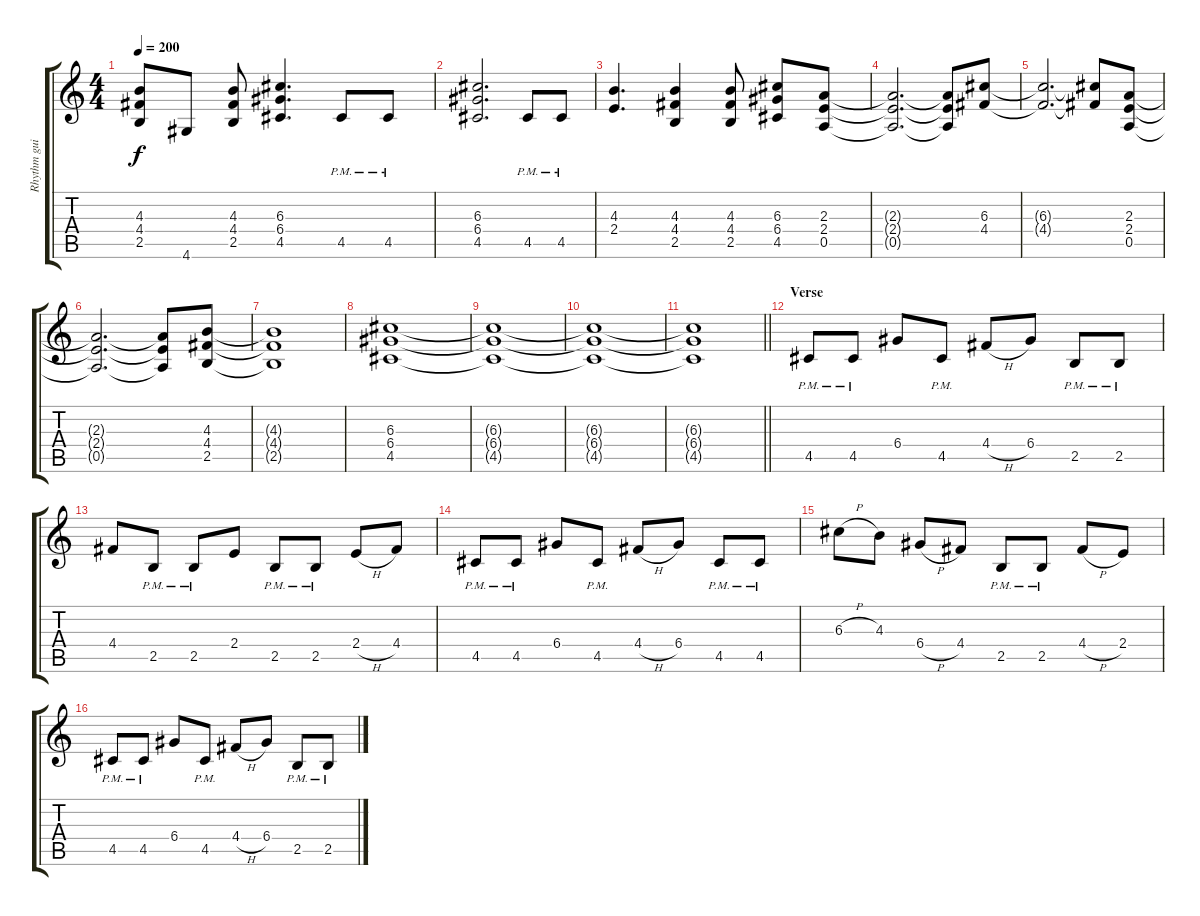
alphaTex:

\track ("Rhythm guitar 2" "Rhythm gui") {instrument distortionguitar}
\staff {score tabs}
\tuning (E4 B3 G3 D3 A2 E2) {hide}
\ts (4 4)
\tempo 200
\clef g2
\ks c
(4.3 4.4 2.5).8{dy f} 4.6.8 (4.3 4.4 2.5).8 (6.3 6.4 4.5).4{d} 4.5{pm}.8 4.5{pm}.8 |
(6.3 6.4 4.5).2{d} 4.5{pm}.8 4.5{pm}.8 |
(4.3 2.4).4{d} (4.3 4.4 2.5).4 (4.3 4.4 2.5).8 (6.3 6.4 4.5).8 (2.3 2.4 0.5).8 |
(2.3{t} 2.4{t} 0.5{t}).2{d} (2.3{t} 2.4{t} 0.5{t}).8 (6.3 4.4).8 |
(6.3{t} 4.4{t}).2{d} (6.3{t} 4.4{t}).8 (2.3 2.4 0.5).8 |
(2.3{t} 2.4{t} 0.5{t}).2{d} (2.3{t} 2.4{t} 0.5{t}).8 (4.3 4.4 2.5).8 |
(4.3{t} 4.4{t} 2.5{t}).1 |
(6.3 6.4 4.5).1 |
(6.3{t} 6.4{t} 4.5{t}).1 |
(6.3{t} 6.4{t} 4.5{t}).1 |
\barLineRight lightlight
(6.3{t} 6.4{t} 4.5{t}).1 |
\section ("" "Verse")
4.5{pm}.8 4.5{pm}.8 6.4.8 4.5{pm}.8 4.4{h}.8 6.4.8 2.5{pm}.8 2.5{pm}.8 |
4.4.8 2.5{pm}.8 2.5{pm}.8 2.4.8 2.5{pm}.8 2.5{pm}.8 2.4{h}.8 4.4.8 |
4.5{pm}.8 4.5{pm}.8 6.4.8 4.5{pm}.8 4.4{h}.8 6.4.8 4.5{pm}.8 4.5{pm}.8 |
6.3{h}.8 4.3.8 6.4{h}.8 4.4.8 2.5{pm}.8 2.5{pm}.8 4.4{h}.8 2.4.8 |
4.5{pm}.8 4.5{pm}.8 6.4.8 4.5{pm}.8 4.4{h}.8 6.4.8 2.5{pm}.8 2.5{pm}.8
